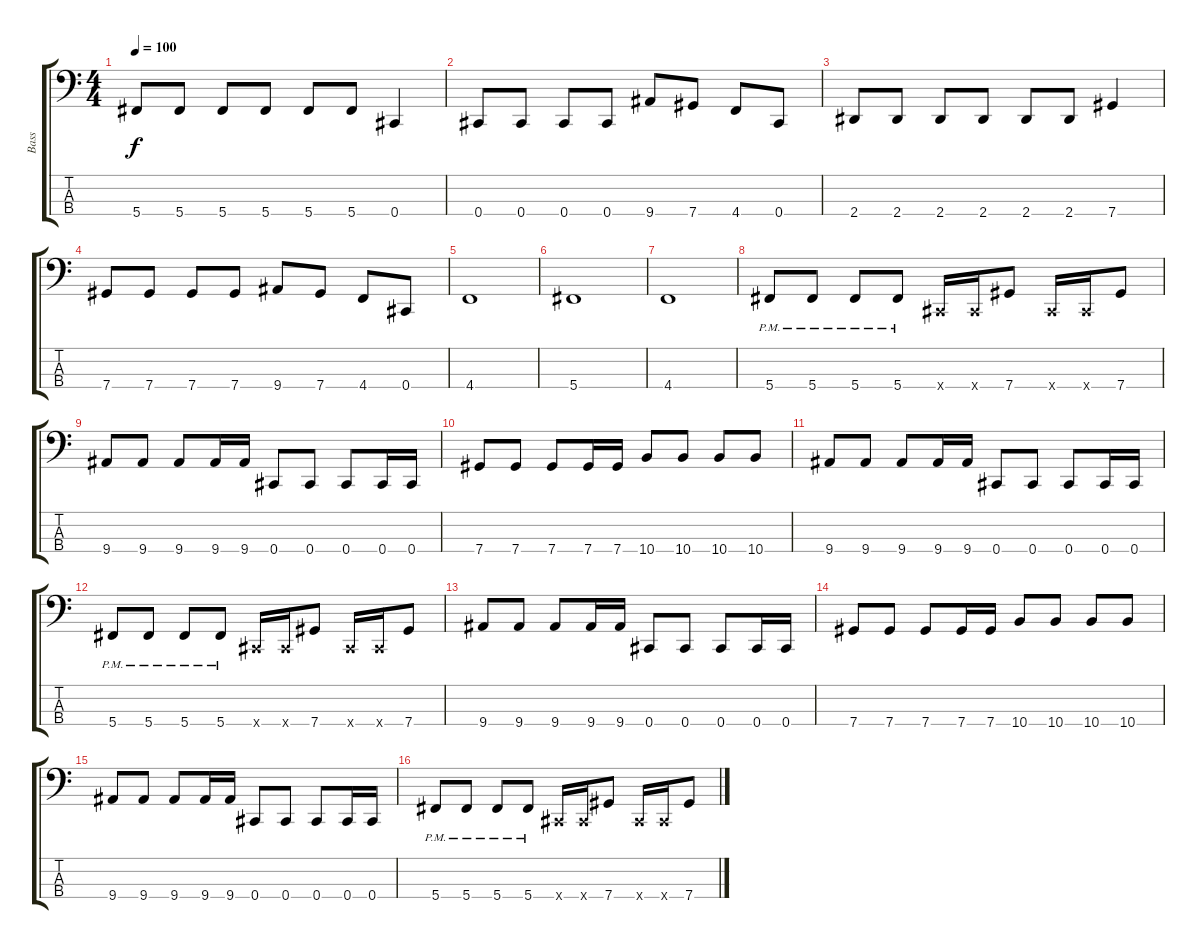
\track ("Bass" "Bass") {instrument electricbassfinger}
\staff {score tabs}
\tuning (Gb2 Db2 Ab1 Db1) {hide}
\ts (4 4)
\tempo 100
\clef f4
\ks c
5.4.8{dy f} 5.4.8 5.4.8 5.4.8 5.4.8 5.4.8 0.4.4 |
0.4.8 0.4.8 0.4.8 0.4.8 9.4.8 7.4.8 4.4.8 0.4.8 |
2.4.8 2.4.8 2.4.8 2.4.8 2.4.8 2.4.8 7.4.4 |
7.4.8 7.4.8 7.4.8 7.4.8 9.4.8 7.4.8 4.4.8 0.4.8 |
4.4.1 |
5.4.1 |
4.4.1 |
5.4{pm}.8 5.4{pm}.8 5.4{pm}.8 5.4{pm}.8 0.4{x}.16 0.4{x}.16 7.4.8 0.4{x}.16 0.4{x}.16 7.4.8 |
9.4.8 9.4.8 9.4.8 9.4.16 9.4.16 0.4.8 0.4.8 0.4.8 0.4.16 0.4.16 |
7.4.8 7.4.8 7.4.8 7.4.16 7.4.16 10.4.8 10.4.8 10.4.8 10.4.8 |
9.4.8 9.4.8 9.4.8 9.4.16 9.4.16 0.4.8 0.4.8 0.4.8 0.4.16 0.4.16 |
5.4{pm}.8 5.4{pm}.8 5.4{pm}.8 5.4{pm}.8 0.4{x}.16 0.4{x}.16 7.4.8 0.4{x}.16 0.4{x}.16 7.4.8 |
9.4.8 9.4.8 9.4.8 9.4.16 9.4.16 0.4.8 0.4.8 0.4.8 0.4.16 0.4.16 |
7.4.8 7.4.8 7.4.8 7.4.16 7.4.16 10.4.8 10.4.8 10.4.8 10.4.8 |
9.4.8 9.4.8 9.4.8 9.4.16 9.4.16 0.4.8 0.4.8 0.4.8 0.4.16 0.4.16 |
5.4{pm}.8 5.4{pm}.8 5.4{pm}.8 5.4{pm}.8 0.4{x}.16 0.4{x}.16 7.4.8 0.4{x}.16 0.4{x}.16 7.4.8
